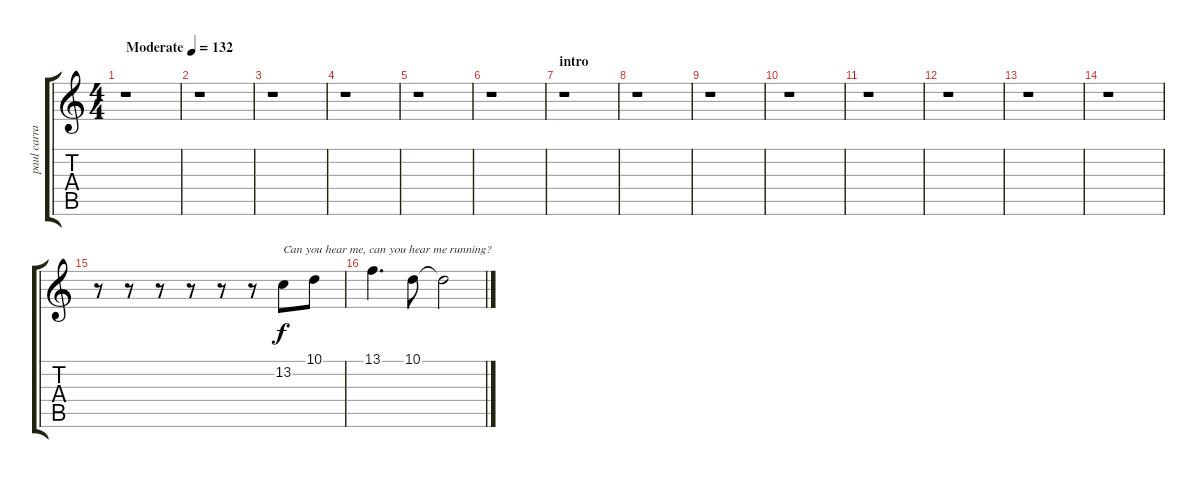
\track ("paul carrack" "paul carra") {instrument voiceoohs}
\staff {score tabs}
\tuning (E4 B3 G3 D3 A2 E2) {hide}
\ts (4 4)
\tempo (132 "Moderate")
\clef g2
\ks c
r.1{dy f instrument voiceoohs} |
r.1 |
r.1 |
r.1 |
r.1 |
r.1 |
\section ("" "intro")
r.1 |
r.1 |
r.1 |
r.1 |
r.1 |
r.1 |
r.1 |
r.1 |
r.8 r.8 r.8 r.8 r.8 r.8 13.2.8{txt "Can you hear me, can you hear me running?"} 10.1.8 |
13.1.4{d} 10.1.8 10.1{t}.2
